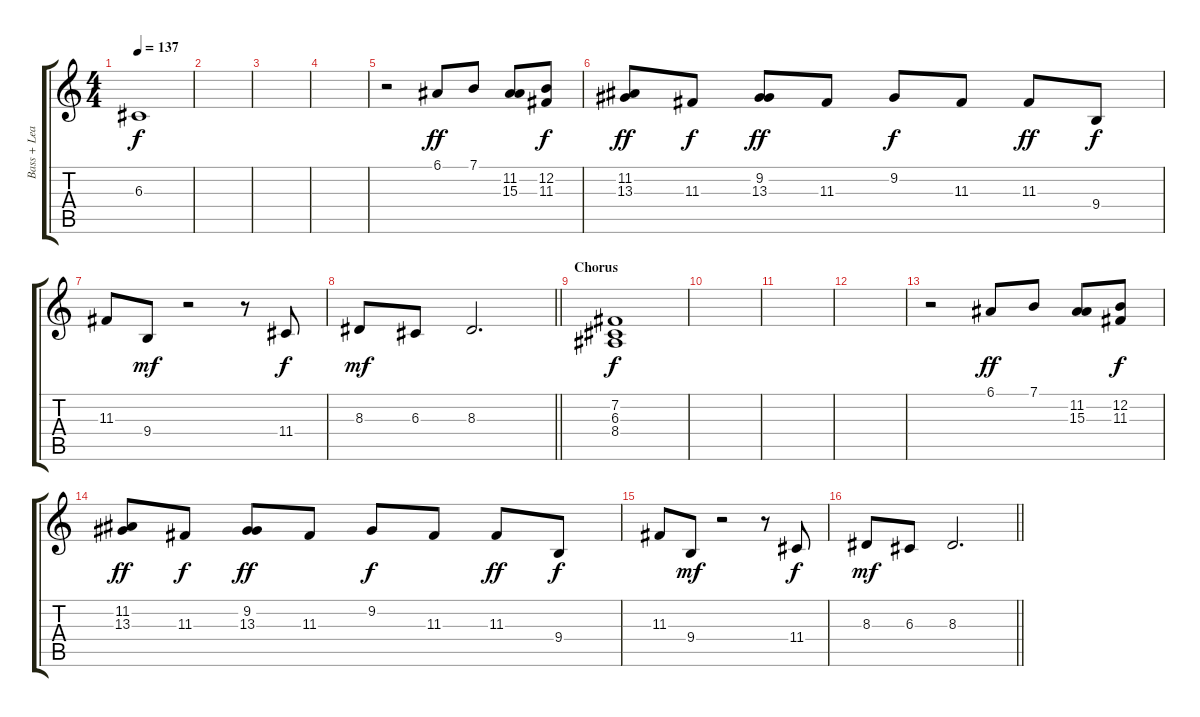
\track ("Bass + Lead" "Bass + Lea") {instrument lead8bassandlead}
\staff {score tabs}
\tuning (E4 B3 G3 D3 A2 E2) {hide}
\ts (4 4)
\tempo 137
\clef g2
\ks c
6.3.1{dy f} |
|
|
|
r.2 6.1.8{dy ff} 7.1.8 (11.2 15.3).8 (12.2 11.3).8{dy f} |
(11.2 13.3).8{dy ff} 11.3.8{dy f} (9.2 13.3).8{dy ff} 11.3.8 9.2.8{dy f} 11.3.8 11.3.8{dy ff} 9.4.8{dy f} |
11.3.8 9.4.8{dy mf} r.2 r.8 11.4.8{dy f} |
\barLineRight lightlight
8.3.8{dy mf} 6.3.8 8.3.2{d} |
\section ("" "Chorus")
(7.2 6.3 8.4).1{dy f} |
|
|
|
r.2 6.1.8{dy ff} 7.1.8 (11.2 15.3).8 (12.2 11.3).8{dy f} |
(11.2 13.3).8{dy ff} 11.3.8{dy f} (9.2 13.3).8{dy ff} 11.3.8 9.2.8{dy f} 11.3.8 11.3.8{dy ff} 9.4.8{dy f} |
11.3.8 9.4.8{dy mf} r.2 r.8 11.4.8{dy f} |
\barLineRight lightlight
8.3.8{dy mf} 6.3.8 8.3.2{d}
